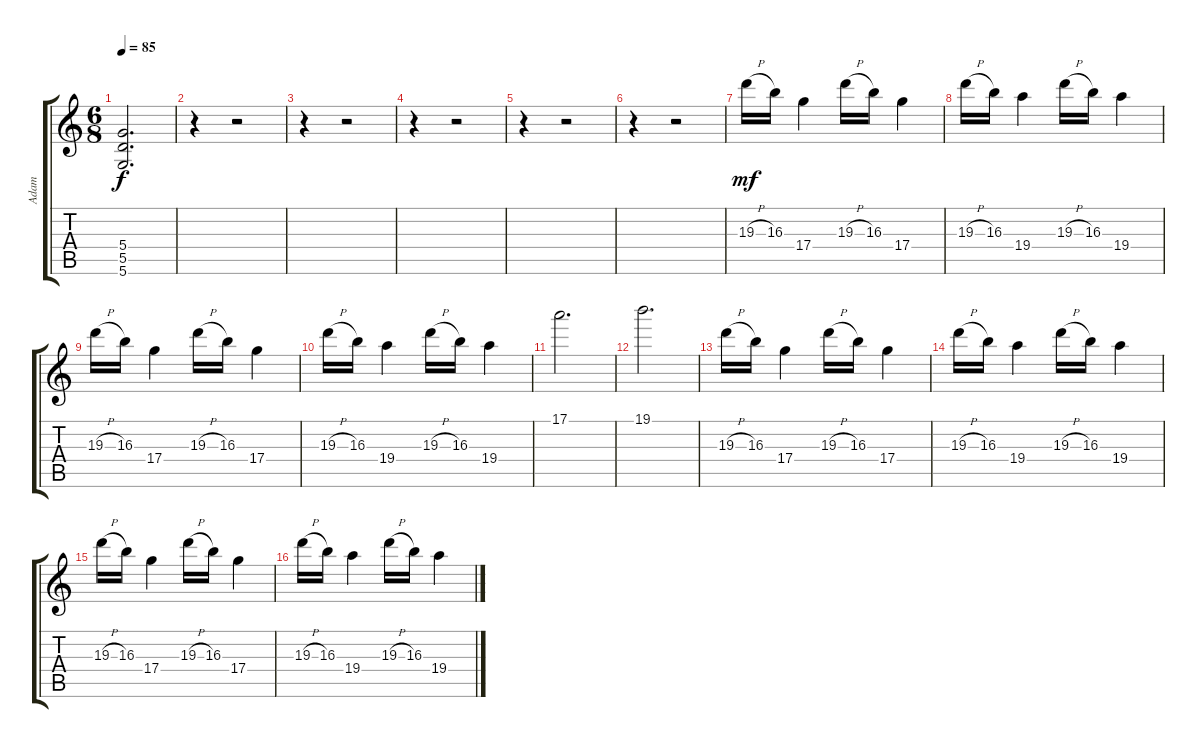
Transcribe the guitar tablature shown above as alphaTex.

\track ("Adam" "Adam") {instrument electricguitarjazz}
\staff {score tabs}
\tuning (E4 B3 G3 D3 A2 D2) {hide}
\ts (6 8)
\tempo 85
\clef g2
\ks c
(5.4{t} 5.5{t} 5.6{t}).2{d dy f volume 4} |
r.4 r.2 |
r.4{volume 0} r.2 |
r.4 r.2 |
r.4 r.2 |
r.4 r.2 |
19.3{h}.16{dy mf volume 16 instrument electricguitarjazz} 16.3.16 17.4.4 19.3{h}.16 16.3.16 17.4.4 |
19.3{h}.16 16.3.16 19.4.4 19.3{h}.16 16.3.16 19.4.4 |
19.3{h}.16 16.3.16 17.4.4 19.3{h}.16 16.3.16 17.4.4 |
19.3{h}.16 16.3.16 19.4.4 19.3{h}.16 16.3.16 19.4.4 |
17.1.2{d} |
19.1.2{d} |
19.3{h}.16 16.3.16 17.4.4 19.3{h}.16 16.3.16 17.4.4 |
19.3{h}.16 16.3.16 19.4.4 19.3{h}.16 16.3.16 19.4.4 |
19.3{h}.16 16.3.16 17.4.4 19.3{h}.16 16.3.16 17.4.4 |
19.3{h}.16 16.3.16 19.4.4 19.3{h}.16 16.3.16 19.4.4
